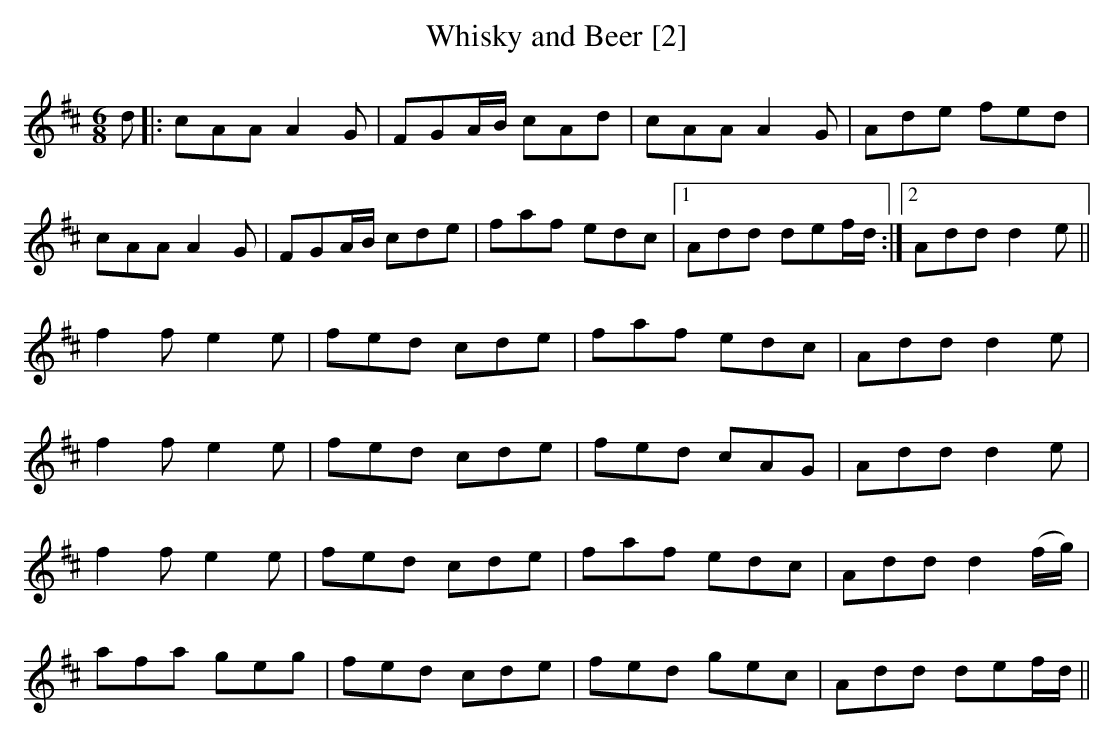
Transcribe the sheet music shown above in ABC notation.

X:1
T:Whisky and Beer [2]
M:6/8
L:1/8
K:D
d|:cAA A2G|FGA/B/ cAd|cAA A2G|Ade fed|
cAA A2G|FGA/B/ cde|faf edc|1 Add def/d/:|2 Add d2e||
f2f e2e|fed cde|faf edc|Add d2 e|
f2f e2e|fed cde|fed cAG|Add d2e|
f2f e2e|fed cde|faf edc|Add d2(f/g/)|
afa geg|fed cde|fed gec|Add def/d/||
